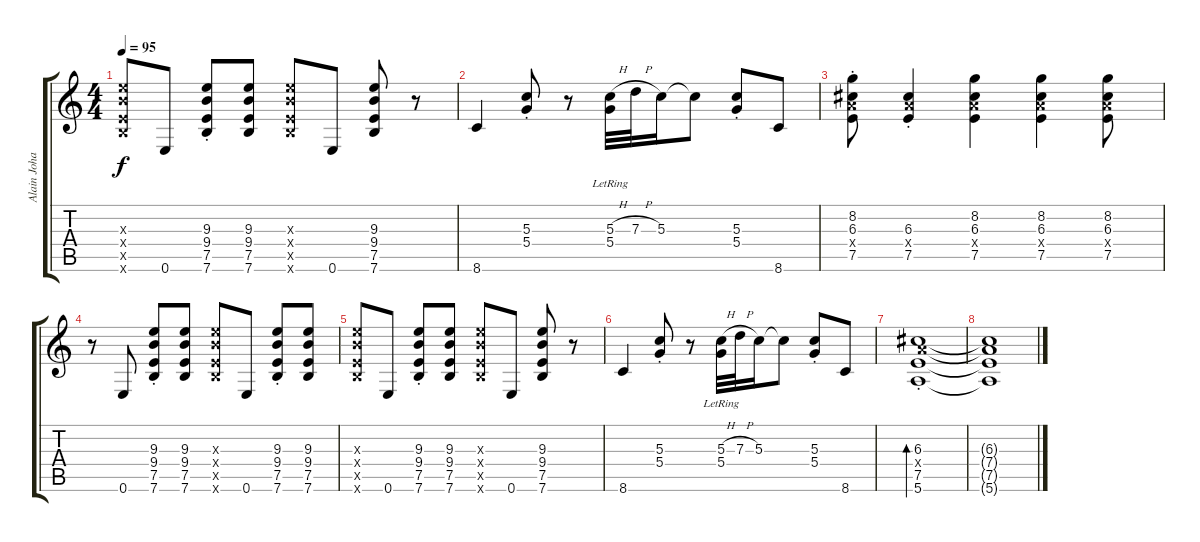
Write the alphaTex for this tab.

\track ("Alain Johannes" "Alain Joha") {instrument overdrivenguitar}
\staff {score tabs}
\tuning (E4 B3 G3 D3 A2 E2) {hide}
\ts (4 4)
\tempo 95
\clef g2
\ks c
(9.3{x} 9.4{x} 7.5{x} 7.6{x}).8{dy f} 0.6.8 (9.3{st} 9.4{st} 7.5{st} 7.6{st}).8 (9.3 9.4 7.5 7.6).8 (9.3{x} 9.4{x} 7.5{x} 7.6{x}).8 0.6.8 (9.3 9.4 7.5 7.6).8 r.8 |
8.6.4 (5.3{st} 5.4{st}).8 r.8 (5.3{h} 5.4{lr}).32 7.3{h}.32 5.3.16 5.3{t}.8 (5.3{st} 5.4{st}).8 8.6.8 |
(8.2{st} 6.3{st} 7.4{x} 7.5{st}).8 (6.3{st} 7.4{x} 7.5{st}).4 (8.2 6.3 7.4{x} 7.5).4 (8.2 6.3 7.4{x} 7.5).4 (8.2 6.3 7.4{x} 7.5).8 |
r.8 0.6.8 (9.3{st} 9.4{st} 7.5{st} 7.6{st}).8 (9.3 9.4 7.5 7.6).8 (9.3{x} 9.4{x} 7.5{x} 7.6{x}).8 0.6.8 (9.3{st} 9.4{st} 7.5{st} 7.6{st}).8 (9.3 9.4 7.5 7.6).8 |
(9.3{x} 9.4{x} 7.5{x} 7.6{x}).8 0.6.8 (9.3{st} 9.4{st} 7.5{st} 7.6{st}).8 (9.3 9.4 7.5 7.6).8 (9.3{x} 9.4{x} 7.5{x} 7.6{x}).8 0.6.8 (9.3 9.4 7.5 7.6).8 r.8 |
8.6.4 (5.3{st} 5.4{st}).8 r.8 (5.3{h} 5.4{lr}).32 7.3{h}.32 5.3.16 5.3{t}.8 (5.3{st} 5.4{st}).8 8.6.8 |
(6.3{st} 7.4{x} 7.5{st} 5.6).1{bd 240} |
(6.3{t} 7.4{t} 7.5{t} 5.6{t}).1
